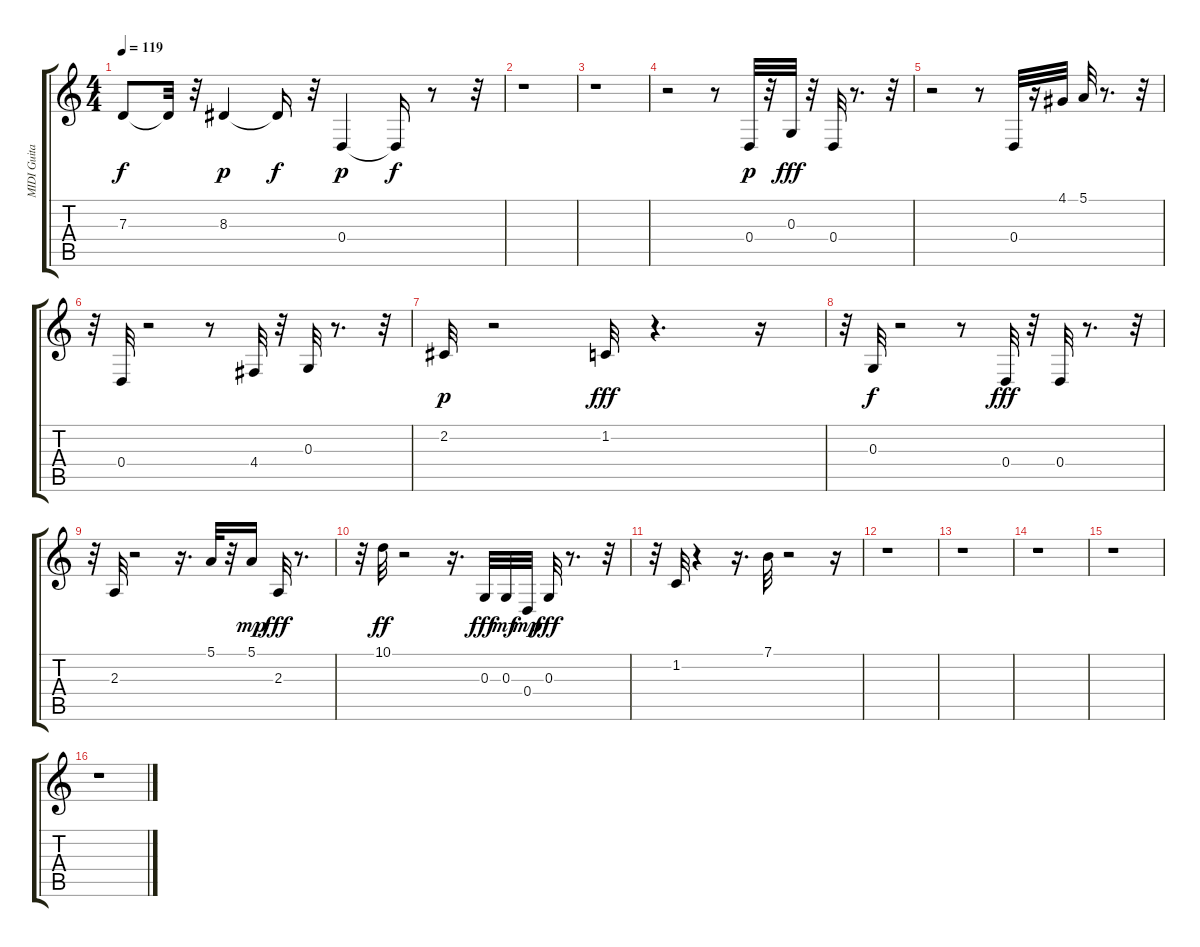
\track ("MIDI Guitar                     " "MIDI Guita") {instrument lead1square}
\staff {score tabs}
\tuning (E4 B3 G3 D3 A2 E2) {hide}
\ts (4 4)
\tempo 119
\clef g2
\ks c
7.3{t}.8{dy f} 7.3{t}.32 r.32 8.3.4{dy p} 8.3{t}.16{dy f} r.32 0.4.4{dy p} 0.4{t}.16{dy f} r.8 r.32 |
r.1 |
r.1 |
r.2 r.8 0.4.32{dy p} r.32 0.3.32{dy fff} r.32 0.4.32 r.8{d} r.32 |
r.2 r.8 0.4.32 r.16 4.1.32 5.1.32 r.8{d} r.32 |
r.32 0.4.32 r.2 r.8 4.4.32 r.32 0.3.32 r.8{d} r.32 |
2.2.32{dy p} r.2 1.2.32{dy fff} r.4{d} r.16 |
r.32 0.3.32{dy f} r.2 r.8 0.4.32{dy fff} r.32 0.4.32 r.8{d} r.32 |
r.32 2.3.32 r.2 r.16{d} 5.1.32 r.32 5.1.16{dy mp} 2.3.32{dy fff} r.8{d} |
r.32 10.1.32{dy ff} r.2 r.16{d} 0.3.32{dy fff} 0.3.32{dy mf} 0.4.32{dy mp} 0.3.32{dy fff} r.8{d} r.32 |
r.32 1.2.32 r.4 r.16{d} 7.1.32 r.2 r.16 |
r.1 |
r.1 |
r.1 |
r.1 |
r.1
